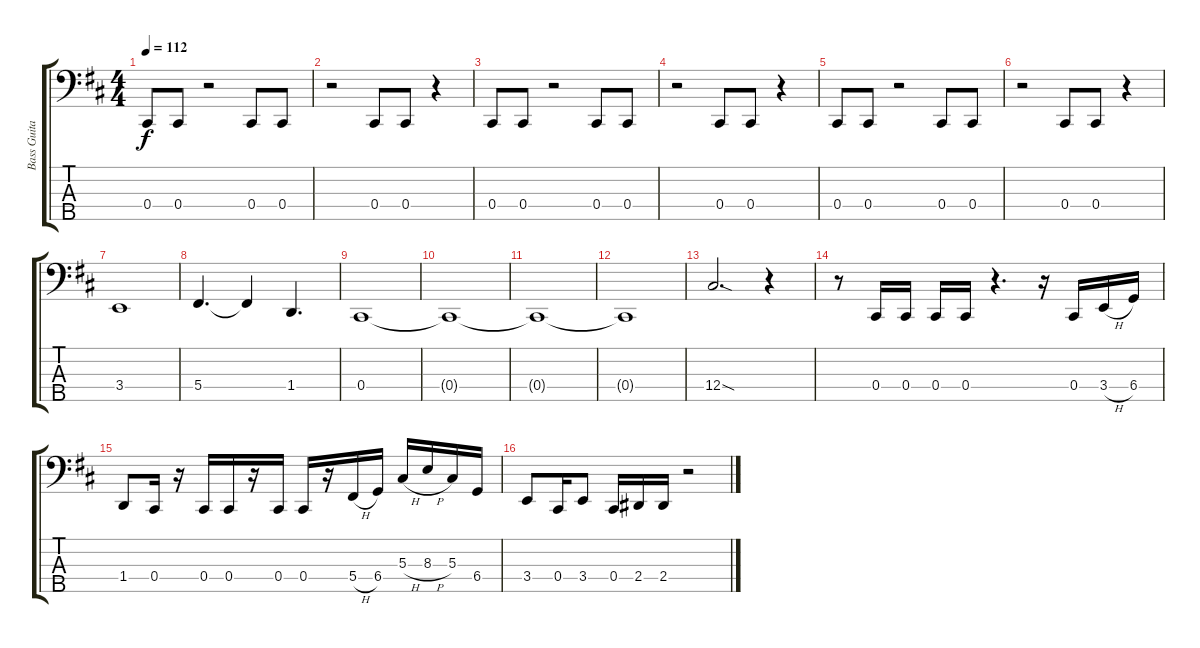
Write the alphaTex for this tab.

\track ("Bass Guitar" "Bass Guita") {instrument electricbassfinger}
\staff {score tabs}
\tuning (Gb2 Db2 Ab1 Db1 Bb0) {hide}
\ts (4 4)
\tempo 112
\clef f4
\ks d
0.4.8{dy f} 0.4.8 r.2 0.4.8 0.4.8 |
r.2 0.4.8 0.4.8 r.4 |
0.4.8 0.4.8 r.2 0.4.8 0.4.8 |
r.2 0.4.8 0.4.8 r.4 |
0.4.8 0.4.8 r.2 0.4.8 0.4.8 |
r.2 0.4.8 0.4.8 r.4 |
3.4.1 |
5.4.4{d} 5.4{t}.4 1.4.4{d} |
0.4.1 |
0.4{t}.1 |
0.4{t}.1 |
0.4{t}.1 |
12.4{sod}.2{d} r.4 |
r.8 0.4.16 0.4.16 0.4.16 0.4.16 r.4{d} r.16 0.4.16 3.4{h}.16 6.4.16 |
1.4.8 0.4.16 r.16 0.4.16 0.4.16 r.16 0.4.16 0.4.16 r.16 5.4{h}.16 6.4.16 5.3{h}.16 8.3{h}.16 5.3.16 6.4.16 |
3.4.8 0.4.16 3.4.8 0.4.16 2.4.16 2.4.16 r.2
